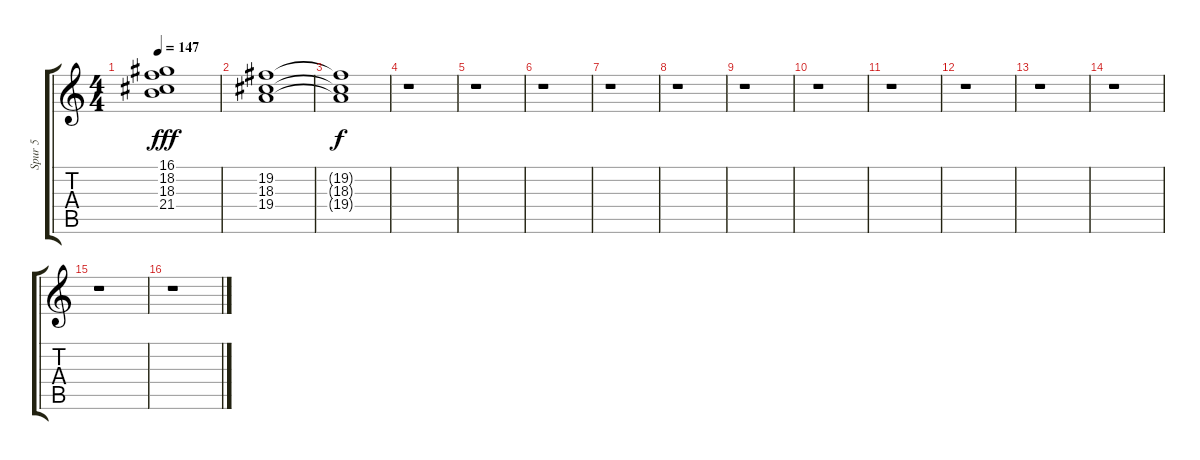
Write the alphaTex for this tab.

\track ("Spur 5" "Spur 5") {instrument fx6goblins}
\staff {score tabs}
\tuning (E4 B3 G3 D3 A2 E2) {hide}
\ts (4 4)
\tempo 147
\clef g2
\ks c
(16.1 18.2 18.3 21.4).1{dy fff} |
(19.2 18.3 19.4).1 |
(19.2{t} 18.3{t} 19.4{t}).1{dy f} |
r.1 |
r.1 |
r.1 |
r.1 |
r.1 |
r.1 |
r.1 |
r.1 |
r.1 |
r.1 |
r.1 |
r.1 |
r.1
